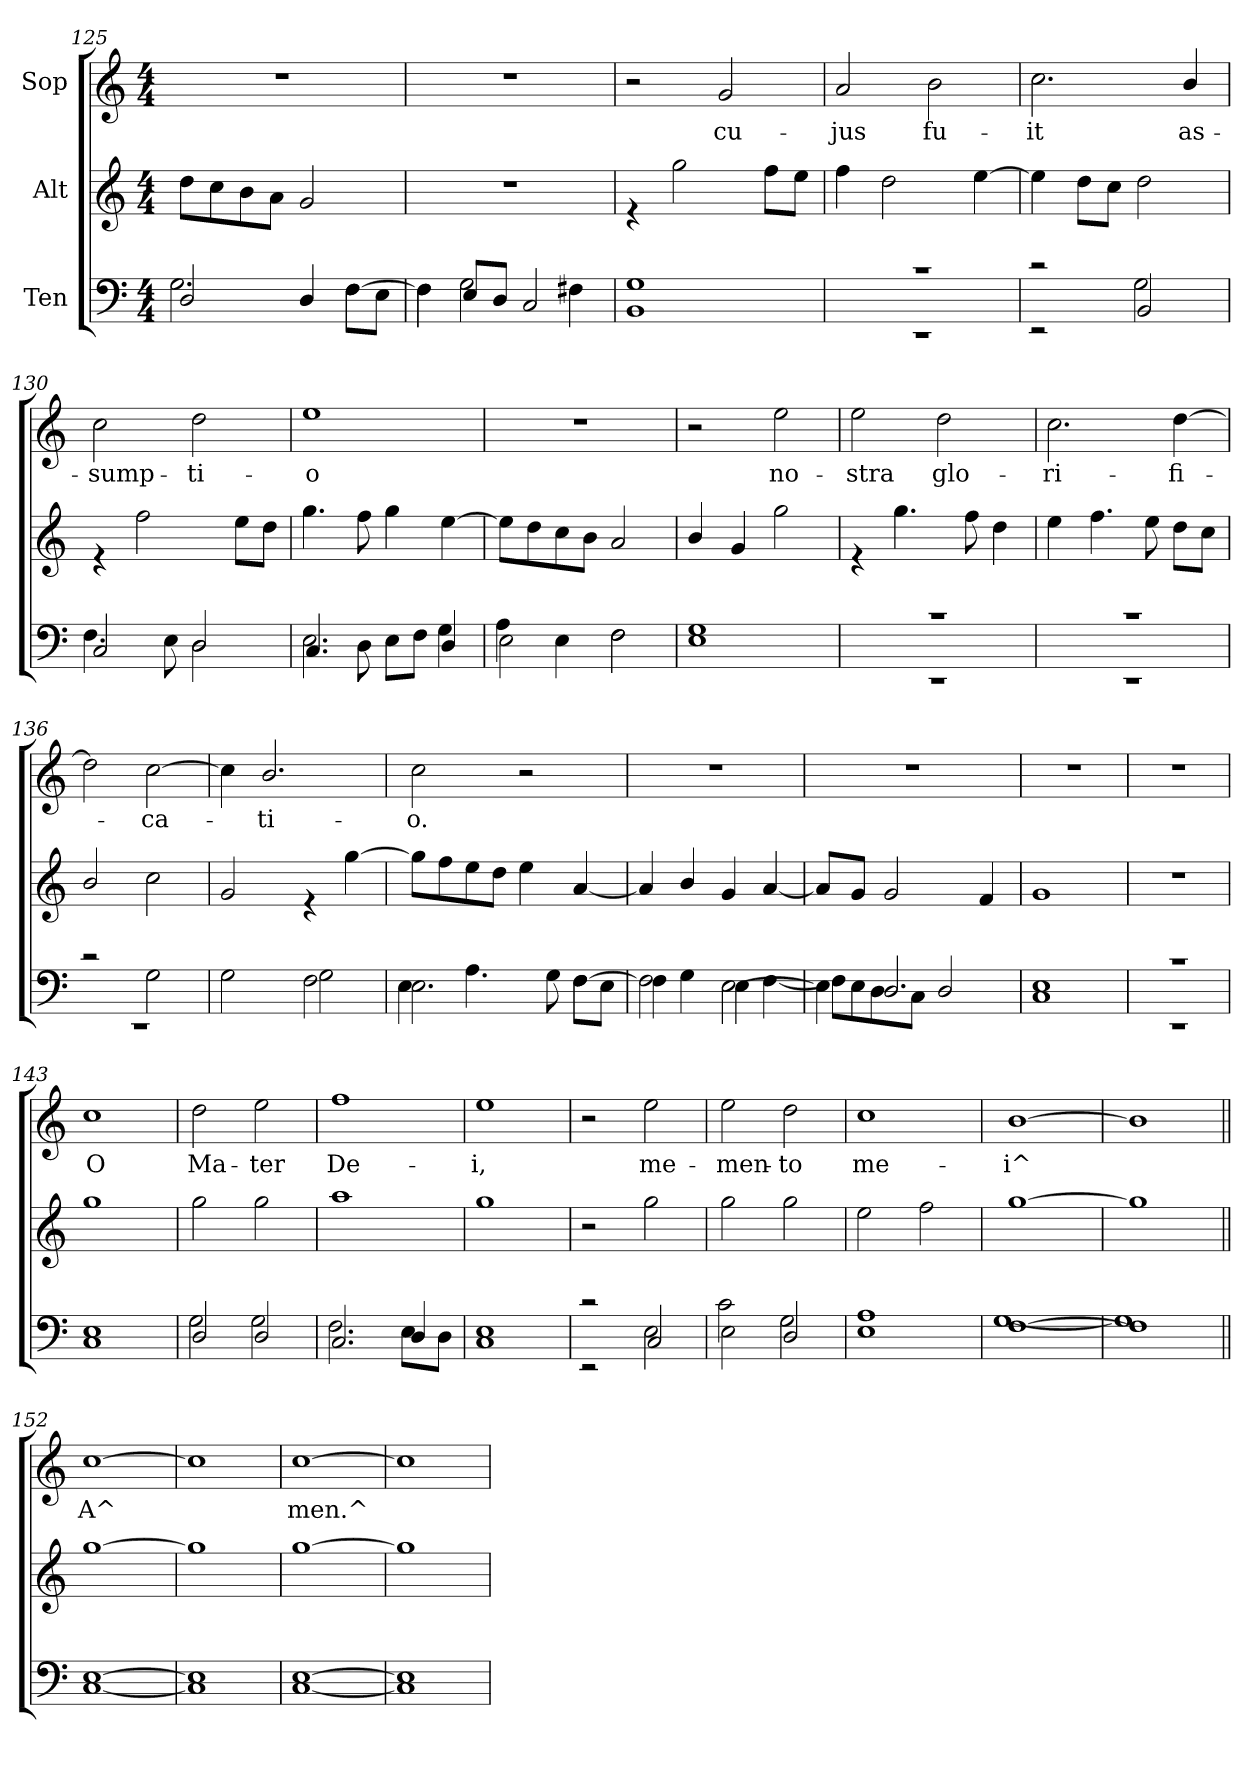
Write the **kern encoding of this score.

**kern	**kern	**kern	**text
*part3	*part2	*part1	*part1
*staff3	*staff2	*staff1	*staff1
*I"Ten	*I"Alt	*I"Sop	*
*clefF4	*clefG2	*clefG2	*
*k[]	*k[]	*k[]	*
*C:	*C:	*C:	*
*M4/4	*M4/4	*M4/4	*
=125	=125	=125	=125
*^	*	*	*
2D/	2.G\	8dd\L	1r	.
.	.	8cc\	.	.
.	.	8b\	.	.
.	.	8a\J	.	.
4D/	.	2g/	.	.
[>4F\	8F\L	.	.	.
.	8E\J	.	.	.
=126	=126	=126	=126	=126
4F\]	4F\	1r	1r	.
8E/L	2G\	.	.	.
8D/J	.	.	.	.
2C/	.	.	.	.
.	4F#X\	.	.	.
=127	=127	=127	=127	=127
1BB	1G	4re	2r	.
.	.	2gg\	.	.
!	!	!	!	!LO:LY:b
.	.	.	2g/	cu-
.	.	8ff\L	.	.
.	.	8ee\J	.	.
=128	=128	=128	=128	=128
!	!	!	!	!LO:LY:b
1rc	1rEE	4ff\	2a/	-jus
.	.	2dd\	.	.
!	!	!	!	!LO:LY:b
.	.	.	2b\	fu-
.	.	[>4ee\	.	.
!!LO:LB:g=z
=129	=129	=129	=129	=129
!	!	!	!	!LO:LY:b
2rc	2rEE	4ee\]	2.cc\	-it
.	.	8dd\L	.	.
.	.	8cc\J	.	.
2BB/	2G\	2dd\	.	.
!	!	!	!	!LO:LY:b
.	.	.	4b/	as-
=130	=130	=130	=130	=130
!	!	!	!	!LO:LY:b
2C/	4.F\	4re	2cc\	-sump-
.	.	2ff\	.	.
.	8E\	.	.	.
!	!	!	!	!LO:LY:b
2D/	2D\	.	2dd\	-ti-
.	.	8ee\L	.	.
.	.	8dd\J	.	.
=131	=131	=131	=131	=131
!	!	!	!	!LO:LY:b
2.E\	4.C/	4.gg\	1ee	-o
.	8D\	8ff\	.	.
.	8E\L	4gg\	.	.
.	8F\J	.	.	.
4D/	4G\	[>4ee\	.	.
=132	=132	=132	=132	=132
2E\	4A\	8ee\L]	1r	.
.	.	8dd\	.	.
.	4E\	8cc\	.	.
.	.	8b\J	.	.
2F\	2F\	2a/	.	.
=133	=133	=133	=133	=133
1G	1E	4b/	2r	.
.	.	4g/	.	.
!	!	!	!	!LO:LY:b
.	.	2gg\	2ee\	no-
=134	=134	=134	=134	=134
!	!	!	!	!LO:LY:b
1rc	1rEE	4re	2ee\	-stra
.	.	4.gg\	.	.
!	!	!	!	!LO:LY:b
.	.	.	2dd\	glo-
.	.	8ff\	.	.
.	.	4dd\	.	.
!!LO:PB:g=z
=135	=135	=135	=135	=135
!	!	!	!	!LO:LY:b
1rc	1rEE	4ee\	2.cc\	-ri-
.	.	4.ff\	.	.
.	.	8ee\	.	.
!	!	!	!	!LO:LY:b
.	.	8dd\L	[>4dd\	-fi-
.	.	8cc\J	.	.
=136	=136	=136	=136	=136
2rc	1rEE	2b/	2dd\]	.
!	!	!	!	!LO:LY:b
2G\	.	2cc\	[>2cc\	-ca-
=137	=137	=137	=137	=137
2G\	2ryy	2g/	4cc\]	.
!	!	!	!	!LO:LY:b
.	.	.	2.b/	-ti-
2F\	2G\	4re	.	.
.	.	[>4gg\	.	.
=138	=138	=138	=138	=138
!	!	!	!	!LO:LY:b
2.E\	4E\	8gg\L]	2cc\	-o.
.	.	8ff\	.	.
.	4.A\	8ee\	.	.
.	.	8dd\J	.	.
.	.	4ee\	2r	.
.	8G\	.	.	.
[>4F\	8F\L	[<4a/	.	.
.	8E\J	.	.	.
=139	=139	=139	=139	=139
2F\]	4F\	4a/]	1r	.
.	4G\	4b/	.	.
[>2E\	4E\	4g/	.	.
.	[>4F\	[<4a/	.	.
!!LO:LB:g=z
=140	=140	=140	=140	=140
4E\]	8F\L]	8a/L]	1r	.
.	8E\	8g/J	.	.
2.D/	8D\	2g/	.	.
.	8C\J	.	.	.
.	2D/	.	.	.
.	.	4f/	.	.
=141	=141	=141	=141	=141
1E	1C	1g	1r	.
=142	=142	=142	=142	=142
1rc	1rEE	1r	1r	.
=143	=143	=143	=143	=143
!	!	!	!	!LO:LY:b
1E	1C	1gg	1cc	O
=144	=144	=144	=144	=144
!	!	!	!	!LO:LY:b
2D/	2G\	2gg\	2dd\	Ma-
!	!	!	!	!LO:LY:b
2D/	2G\	2gg\	2ee\	-ter
=145	=145	=145	=145	=145
!	!	!	!	!LO:LY:b
2.C/	2.F\	1aa	1ff	De-
4D/	8E\L	.	.	.
.	8D\J	.	.	.
=146	=146	=146	=146	=146
!	!	!	!	!LO:LY:b
1E	1C	1gg	1ee	-i,
!!LO:LB:g=z
=147	=147	=147	=147	=147
2rc	2rEE	2r	2r	.
!	!	!	!	!LO:LY:b
2E\	2C/	2gg\	2ee\	me-
!!LO:LB:g=z
=148	=148	=148	=148	=148
!	!	!	!	!LO:LY:b
2E\	2c\	2gg\	2ee\	-men-
!	!	!	!	!LO:LY:b
2D/	2G\	2gg\	2dd\	-to
=149	=149	=149	=149	=149
!	!	!	!	!LO:LY:b
1E	1A	2ee\	1cc	me-
.	.	2ff\	.	.
=150	=150	=150	=150	=150
!	!	!	!	!LO:LY:b
[>1F	[>1G	[>1gg	[>1b	-i^
=151	=151	=151	=151	=151
1F]	1G]	1gg]	1b]	.
=152||	=152||	=152||	=152||	=152||
!	!	!	!	!LO:LY:b
[>1E	[<1C	[>1gg	[>1cc	A^
=153	=153	=153	=153	=153
1E]	1C]	1gg]	1cc]	.
=154	=154	=154	=154	=154
!	!	!	!	!LO:LY:b
[>1E	[<1C	[>1gg	[>1cc	men.^
!!LO:PB:g=z
=155	=155	=155	=155	=155
1E]	1C]	1gg]	1cc]	.
*v	*v	*	*	*
=	=	=	=
*-	*-	*-	*-
